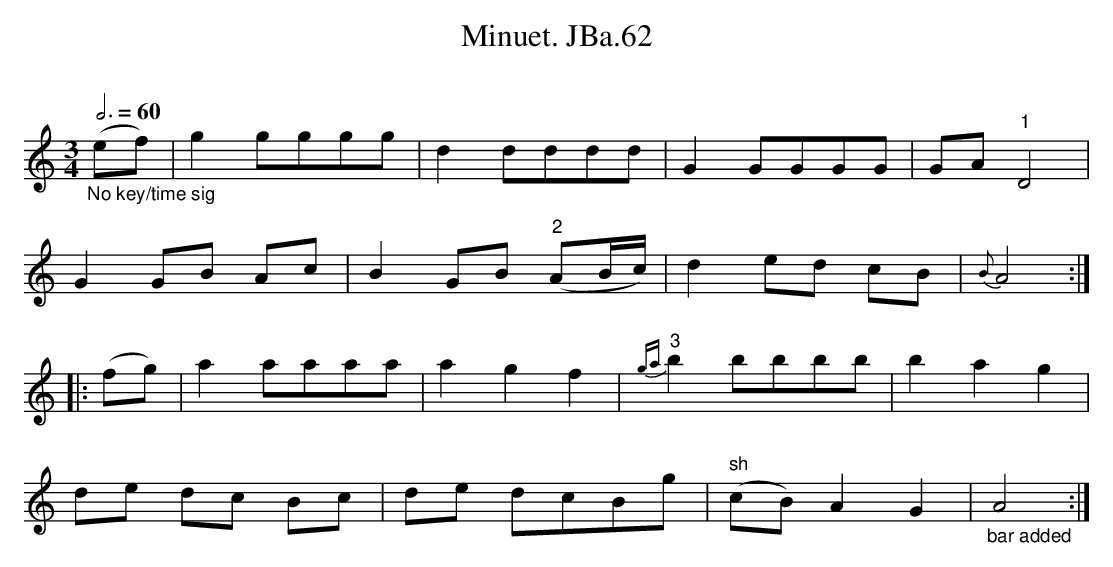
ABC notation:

X:1
T:Minuet. JBa.62
M:3/4
L:1/8
Q:3/4=60
O:
K:None
"_No key/time sig"
(ef)|g2 gggg|d2 dddd|G2 GGGG|GA "1"D4|
G2 GB Ac|B2 GB "2" (AB/c/)|d2 ed cB|{B}A4:|
|:(fg)|a2 aaaa|a2g2f2|"3"{ga} b2 bbbb|b2a2g2|
de dc Bc|de dcBg|"sh"(cB) A2 G2|"_bar added" A4:|
